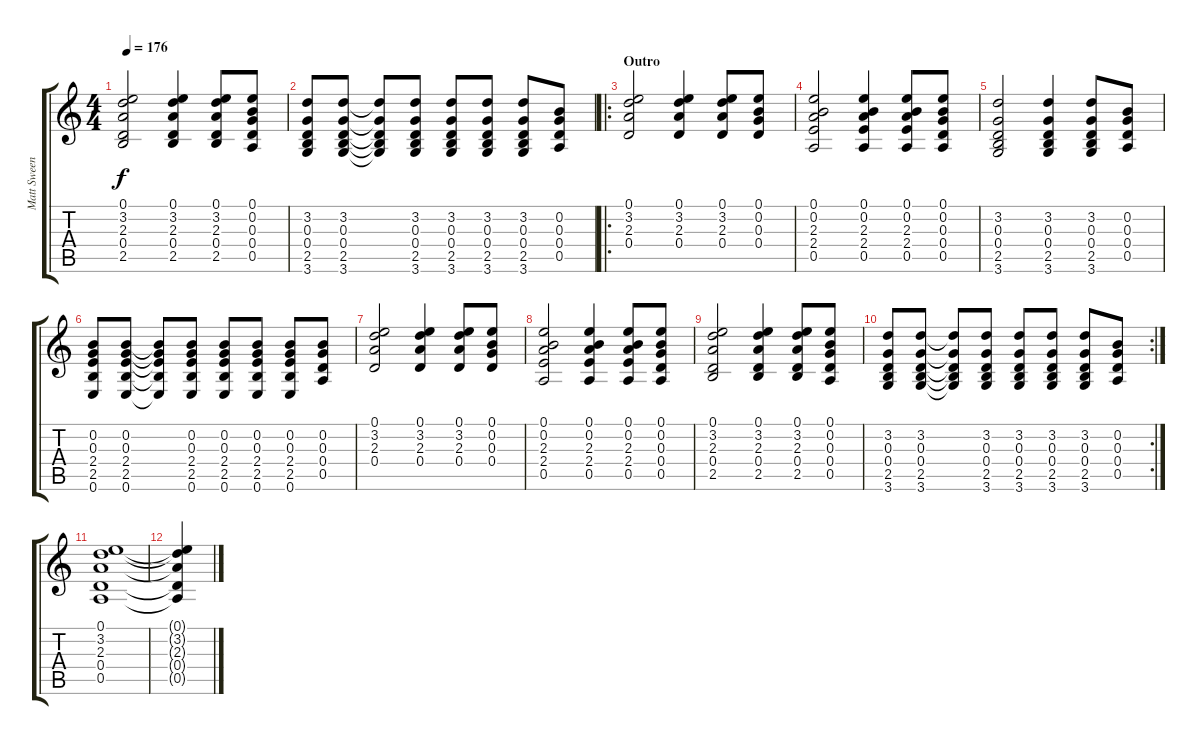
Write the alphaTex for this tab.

\track ("Matt Sweeney/David Pajo" "Matt Sween") {instrument overdrivenguitar}
\staff {score tabs}
\tuning (E4 B3 G3 D3 A2 E2) {hide}
\ts (4 4)
\tempo 176
\clef g2
\ks c
(0.1 3.2 2.3 0.4 2.5).2{dy f} (0.1 3.2 2.3 0.4 2.5).4 (0.1 3.2 2.3 0.4 2.5).8 (0.1 0.2 0.3 0.4 0.5).8 |
(3.2 0.3 0.4 2.5 3.6).8 (3.2 0.3 0.4 2.5 3.6).8 (3.2{t} 0.3{t} 0.4{t} 2.5{t} 3.6{t}).8 (3.2 0.3 0.4 2.5 3.6).8 (3.2 0.3 0.4 2.5 3.6).8 (3.2 0.3 0.4 2.5 3.6).8 (3.2 0.3 0.4 2.5 3.6).8 (0.2 0.3 0.4 0.5).8 |
\ro
\section ("" "Outro")
(0.1 3.2 2.3 0.4).2 (0.1 3.2 2.3 0.4).4 (0.1 3.2 2.3 0.4).8 (0.1 0.2 0.3 0.4).8 |
(0.1 0.2 2.3 2.4 0.5).2 (0.1 0.2 2.3 2.4 0.5).4 (0.1 0.2 2.3 2.4 0.5).8 (0.1 0.2 0.3 0.4 0.5).8 |
(3.2 0.3 0.4 2.5 3.6).2 (3.2 0.3 0.4 2.5 3.6).4 (3.2 0.3 0.4 2.5 3.6).8 (0.2 0.3 0.4 0.5).8 |
(0.2 0.3 2.4 2.5 0.6).8 (0.2 0.3 2.4 2.5 0.6).8 (0.2{t} 0.3{t} 2.4{t} 2.5{t} 0.6{t}).8 (0.2 0.3 2.4 2.5 0.6).8 (0.2 0.3 2.4 2.5 0.6).8 (0.2 0.3 2.4 2.5 0.6).8 (0.2 0.3 2.4 2.5 0.6).8 (0.2 0.3 0.4 0.5).8 |
(0.1 3.2 2.3 0.4).2 (0.1 3.2 2.3 0.4).4 (0.1 3.2 2.3 0.4).8 (0.1 0.2 0.3 0.4).8 |
(0.1 0.2 2.3 2.4 0.5).2 (0.1 0.2 2.3 2.4 0.5).4 (0.1 0.2 2.3 2.4 0.5).8 (0.1 0.2 0.3 0.4 0.5).8 |
(0.1 3.2 2.3 0.4 2.5).2 (0.1 3.2 2.3 0.4 2.5).4 (0.1 3.2 2.3 0.4 2.5).8 (0.1 0.2 0.3 0.4 0.5).8 |
\rc 2
(3.2 0.3 0.4 2.5 3.6).8 (3.2 0.3 0.4 2.5 3.6).8 (3.2{t} 0.3{t} 0.4{t} 2.5{t} 3.6{t}).8 (3.2 0.3 0.4 2.5 3.6).8 (3.2 0.3 0.4 2.5 3.6).8 (3.2 0.3 0.4 2.5 3.6).8 (3.2 0.3 0.4 2.5 3.6).8 (0.2 0.3 0.4 0.5).8 |
(0.1 3.2 2.3 0.4 0.5).1 |
(0.1{t} 3.2{t} 2.3{t} 0.4{t} 0.5{t}).4
